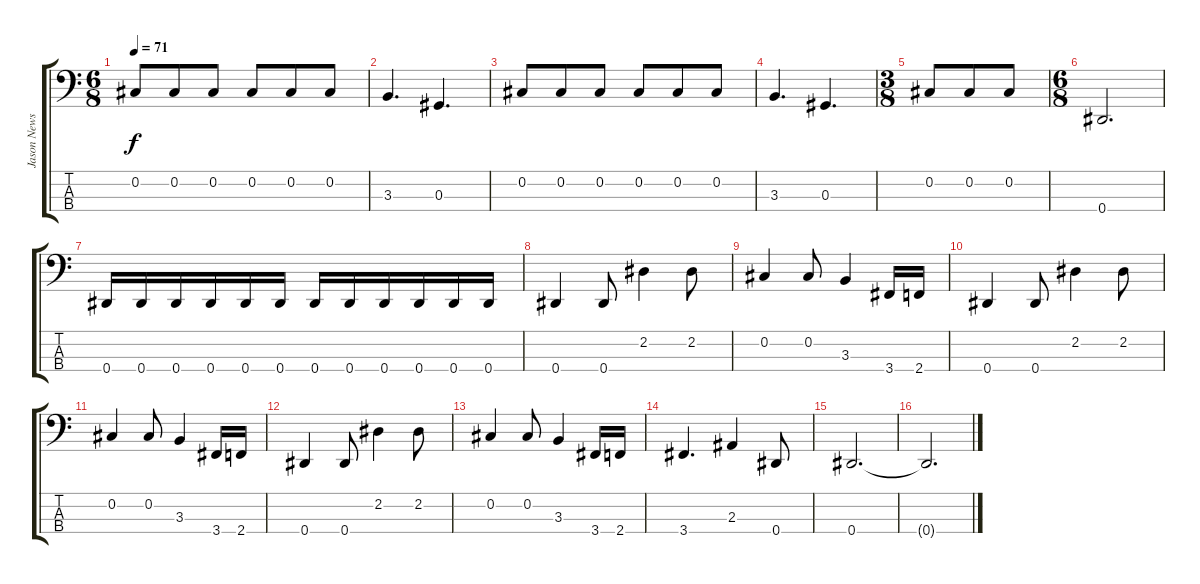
\track ("Jason Newsted" "Jason News") {instrument electricbasspick}
\staff {score tabs}
\tuning (Gb2 Db2 Ab1 Eb1) {hide}
\ts (6 8)
\tempo 71
\clef f4
\ks c
0.2.8{dy f} 0.2.8 0.2.8 0.2.8 0.2.8 0.2.8 |
3.3.4{d} 0.3.4{d} |
0.2.8 0.2.8 0.2.8 0.2.8 0.2.8 0.2.8 |
3.3.4{d} 0.3.4{d} |
\ts (3 8)
0.2.8 0.2.8 0.2.8 |
\ts (6 8)
0.4.2{d} |
0.4.16 0.4.16 0.4.16 0.4.16 0.4.16 0.4.16 0.4.16 0.4.16 0.4.16 0.4.16 0.4.16 0.4.16 |
0.4.4 0.4.8 2.2.4 2.2.8 |
0.2.4 0.2.8 3.3.4 3.4.16 2.4.16 |
0.4.4 0.4.8 2.2.4 2.2.8 |
0.2.4 0.2.8 3.3.4 3.4.16 2.4.16 |
0.4.4 0.4.8 2.2.4 2.2.8 |
0.2.4 0.2.8 3.3.4 3.4.16 2.4.16 |
3.4.4{d} 2.3.4 0.4.8 |
0.4.2{d} |
0.4{t}.2{d}
